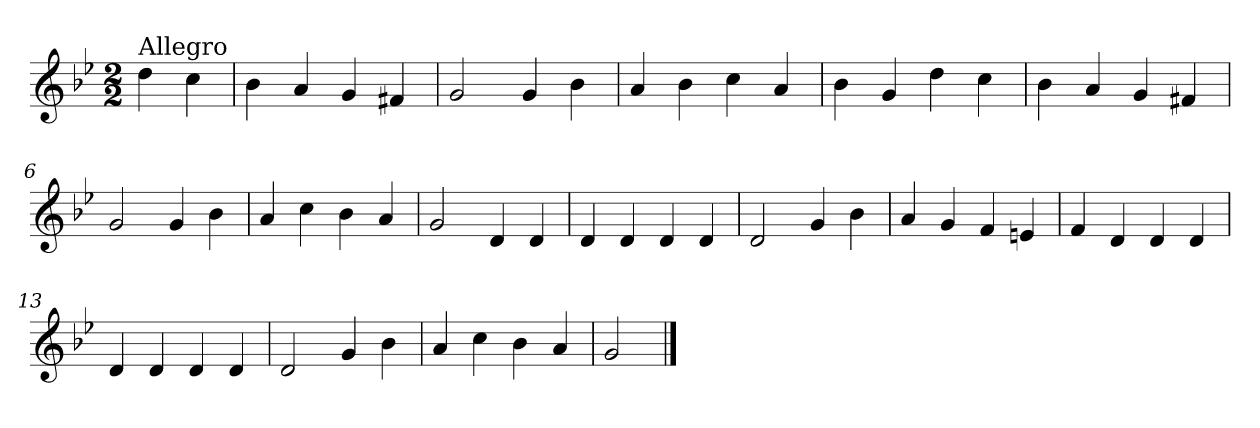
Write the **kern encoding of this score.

**kern
*part1
*staff1
*clefG2
*k[b-e-]
*B-:
*M2/2
=
!LO:TX:a:t=Allegro
4dd\
4cc\
=1
4b-\
4a/
4g/
4f#X/
=2
2g/
4g/
4b-\
=3
4a/
4b-\
4cc\
4a/
=4
4b-\
4g/
4dd\
4cc\
!!LO:LB:g=z
=5
4b-\
4a/
4g/
4f#X/
=6
2g/
4g/
4b-\
=7
4a/
4cc\
4b-\
4a/
=8
2g/
4d/
4d/
=9
4d/
4d/
4d/
4d/
=10
2d/
4g/
4b-\
!!LO:LB:g=z
=11
4a/
4g/
4f/
4en/
=12
4f/
4d/
4d/
4d/
=13
4d/
4d/
4d/
4d/
=14
2d/
4g/
4b-\
=15
4a/
4cc\
4b-\
4a/
=16
2g/
==
*-
